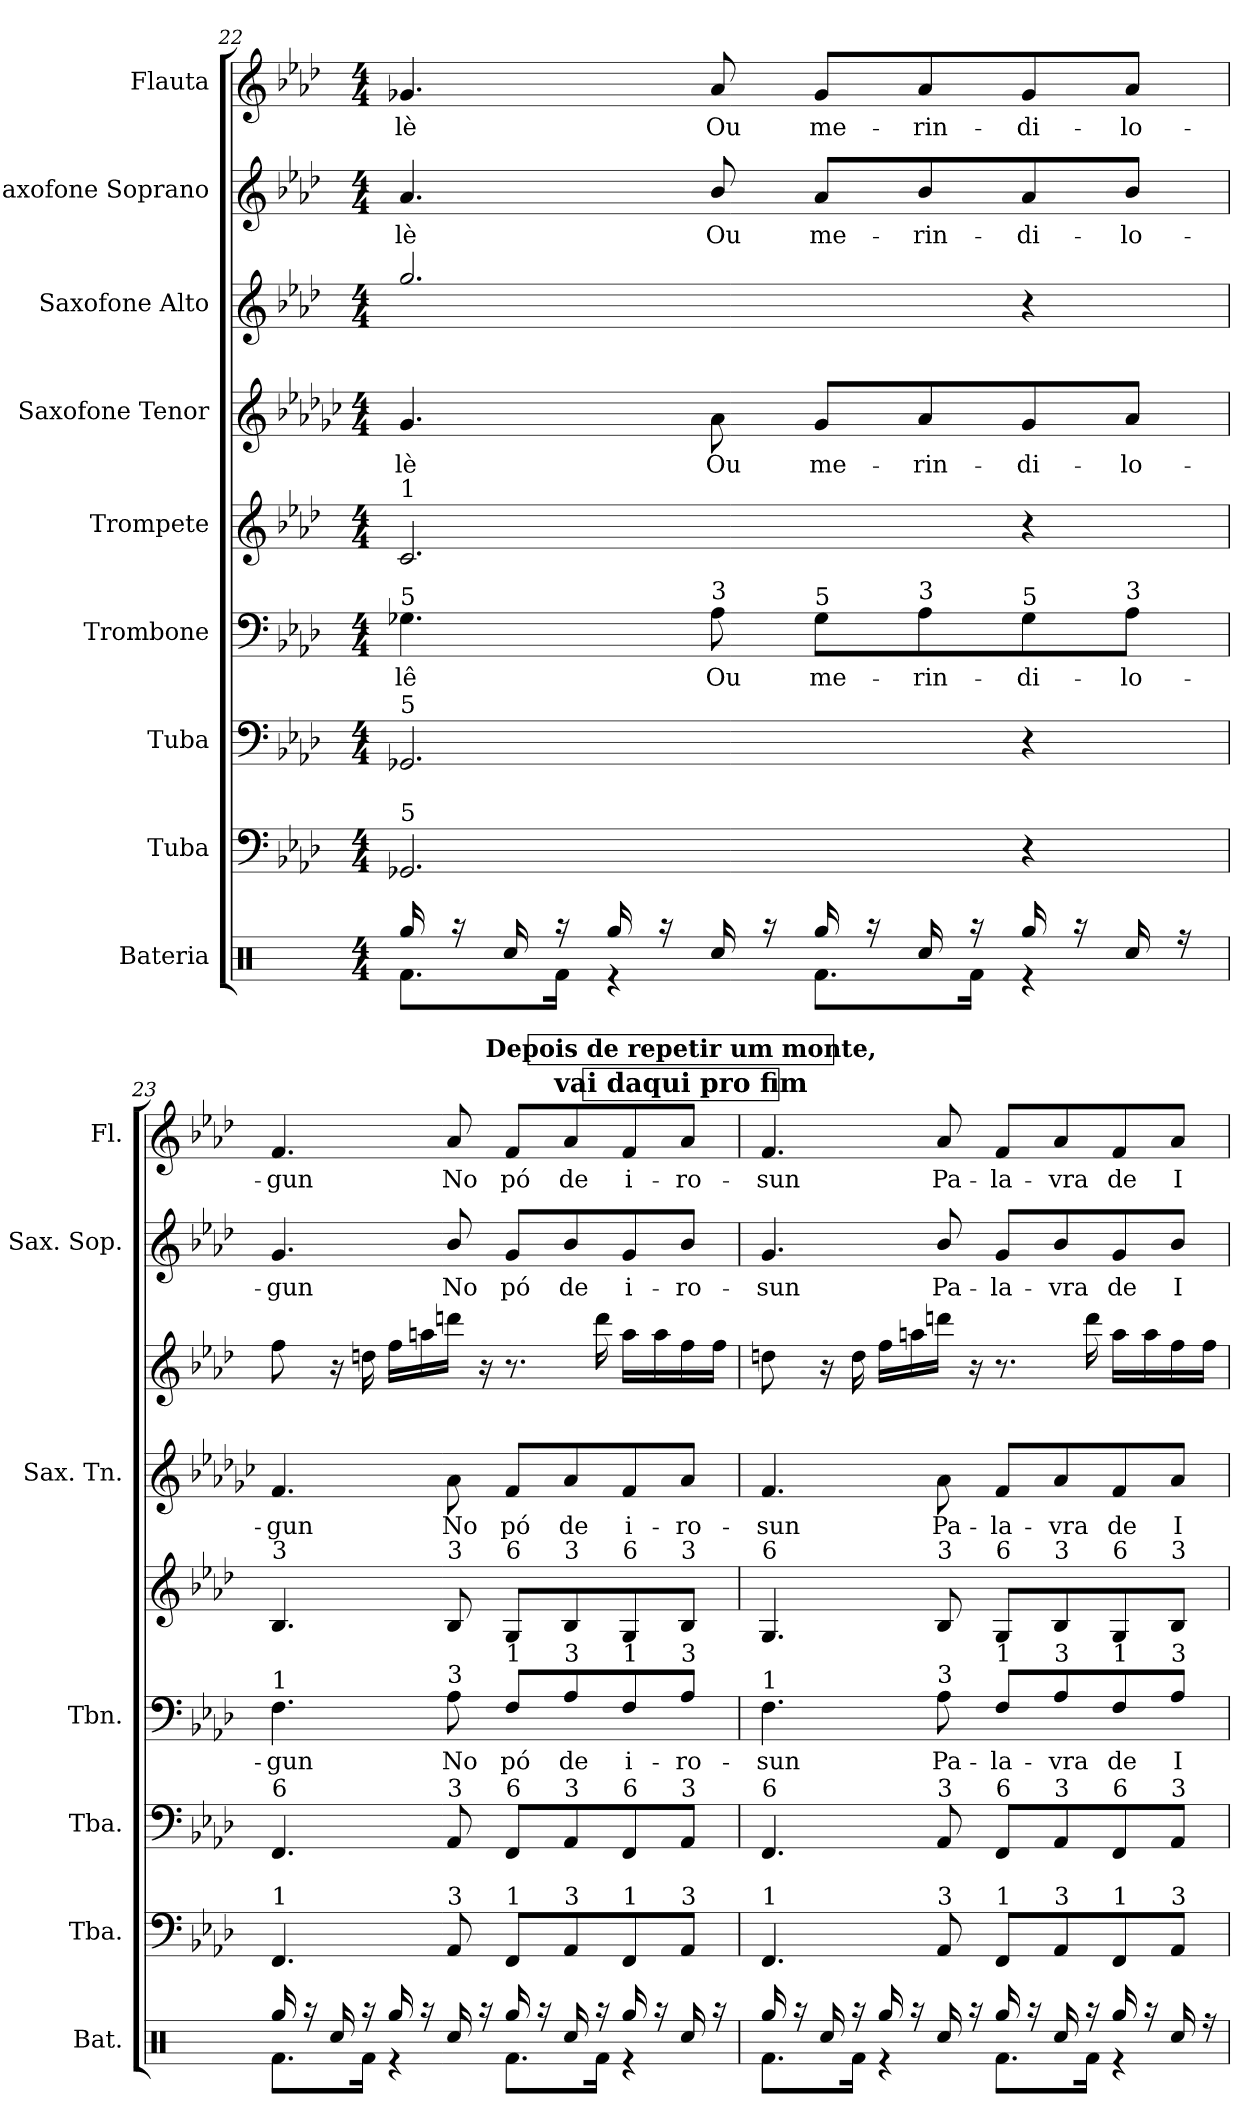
**kern	**kern	**kern	**kern	**text	**kern	**kern	**text	**kern	**kern	**text	**kern	**text
*part9	*part8	*part7	*part6	*part6	*part5	*part4	*part4	*part3	*part2	*part2	*part1	*part1
*staff9	*staff8	*staff7	*staff6	*staff6	*staff5	*staff4	*staff4	*staff3	*staff2	*staff2	*staff1	*staff1
*I"Bateria	*I"Tuba	*I"Tuba	*I"Trombone	*	*I"Trompete	*I"Saxofone Tenor	*	*I"Saxofone Alto	*I"Saxofone Soprano	*	*I"Flauta	*
*I'Bat.	*I'Tba.	*I'Tba.	*I'Tbn.	*	*	*I'Sax. Tn.	*	*	*I'Sax. Sop.	*	*I'Fl.	*
*clefX	*clefF4	*clefF4	*clefF4	*	*clefG2	*clefG2	*	*clefG2	*clefG2	*	*clefG2	*
*	*	*	*	*	*ITrd1c2	*ITrd8c14	*	*ITrd5c9	*ITrd1c2	*	*	*
*k[]	*k[b-e-a-d-]	*k[b-e-a-d-]	*k[b-e-a-d-]	*	*k[b-e-a-d-g-c-]	*k[b-e-a-d-g-c-]	*	*k[b-e-a-d-g-c-f-]	*k[b-e-a-d-g-c-]	*	*k[b-e-a-d-]	*
*M4/4	*M4/4	*M4/4	*M4/4	*	*M4/4	*M4/4	*	*M4/4	*M4/4	*	*M4/4	*
=22	=22	=22	=22	=22	=22	=22	=22	=22	=22	=22	=22	=22
*^	*	*	*	*	*	*	*	*	*	*	*	*
!	!	!	!	!	!	!LO:TX:a:t=1	!	!	!	!	!	!	!
!	!	!	!	!LO:TX:a:t=5	!	!	!	!	!	!	!	!	!
!	!	!	!LO:TX:a:t=5	!	!	!	!	!	!	!	!	!	!
!	!	!LO:TX:a:t=5	!	!	!	!	!	!	!	!	!	!	!
!	!	!	!	!	!LO:LY:b	!	!	!LO:LY:b	!	!	!LO:LY:b	!	!LO:LY:b
16Rgg/	8.Rf\L	2.GG-X/	2.GG-X/	4.G-X\	-lê	2.B-/	4.G-/	-lè	2.b-/	4.g-/	-lè	4.g-X/	-lè
16r	.	.	.	.	.	.	.	.	.	.	.	.	.
16Rcc/	.	.	.	.	.	.	.	.	.	.	.	.	.
16r	16Rf\Jk	.	.	.	.	.	.	.	.	.	.	.	.
16Rgg/	4r	.	.	.	.	.	.	.	.	.	.	.	.
16r	.	.	.	.	.	.	.	.	.	.	.	.	.
!	!	!	!	!LO:TX:a:t=3	!	!	!	!	!	!	!	!	!
!	!	!	!	!	!LO:LY:b	!	!	!LO:LY:b	!	!	!LO:LY:b	!	!LO:LY:b
16Rcc/	.	.	.	8A-\	Ou	.	8A-\	Ou	.	8a-/	Ou	8a-/	Ou
16r	.	.	.	.	.	.	.	.	.	.	.	.	.
!	!	!	!	!LO:TX:a:t=5	!	!	!	!	!	!	!	!	!
!	!	!	!	!	!LO:LY:b	!	!	!LO:LY:b	!	!	!LO:LY:b	!	!LO:LY:b
16Rgg/	8.Rf\L	.	.	8G-\L	me-	.	8G-/L	me-	.	8g-/L	me-	8g-/L	me-
16r	.	.	.	.	.	.	.	.	.	.	.	.	.
!	!	!	!	!LO:TX:a:t=3	!	!	!	!	!	!	!	!	!
!	!	!	!	!	!LO:LY:b	!	!	!LO:LY:b	!	!	!LO:LY:b	!	!LO:LY:b
16Rcc/	.	.	.	8A-\	-rin-	.	8A-/	-rin-	.	8a-/	-rin-	8a-/	-rin-
16r	16Rf\Jk	.	.	.	.	.	.	.	.	.	.	.	.
!	!	!	!	!LO:TX:a:t=5	!	!	!	!	!	!	!	!	!
!	!	!	!	!	!LO:LY:b	!	!	!LO:LY:b	!	!	!LO:LY:b	!	!LO:LY:b
16Rgg/	4r	4r	4r	8G-\	-di-	4r	8G-/	-di-	4r	8g-/	-di-	8g-/	-di-
16r	.	.	.	.	.	.	.	.	.	.	.	.	.
!	!	!	!	!LO:TX:a:t=3	!	!	!	!	!	!	!	!	!
!	!	!	!	!	!LO:LY:b	!	!	!LO:LY:b	!	!	!LO:LY:b	!	!LO:LY:b
16Rcc/	.	.	.	8A-\J	-lo-	.	8A-/J	-lo-	.	8a-/J	-lo-	8a-/J	-lo-
16r	.	.	.	.	.	.	.	.	.	.	.	.	.
!!LO:REH:place=s1:a:t=vai daqui pro fim:qo=3.5
!!LO:REH:place=s1:a:B:fs=14:t=Depois de repetir um monte,:qo=3.5
=23	=23	=23	=23	=23	=23	=23	=23	=23	=23	=23	=23	=23	=23
!	!	!	!	!	!	!LO:TX:a:t=3	!	!	!	!	!	!	!
!	!	!	!	!LO:TX:a:t=1	!	!	!	!	!	!	!	!	!
!	!	!	!LO:TX:a:t=6	!	!	!	!	!	!	!	!	!	!
!	!	!LO:TX:a:t=1	!	!	!	!	!	!	!	!	!	!	!
!	!	!	!	!	!LO:LY:b	!	!	!LO:LY:b	!	!	!LO:LY:b	!	!LO:LY:b
16Rgg/	8.Rf\L	4.FF/	4.FF/	4.F\	-gun	4.A-/	4.F/	-gun	8a-\	4.f/	-gun	4.f/	-gun
16r	.	.	.	.	.	.	.	.	.	.	.	.	.
16Rcc/	.	.	.	.	.	.	.	.	16r	.	.	.	.
16r	16Rf\Jk	.	.	.	.	.	.	.	16fn\	.	.	.	.
16Rgg/	4r	.	.	.	.	.	.	.	16a-\LL	.	.	.	.
16r	.	.	.	.	.	.	.	.	16ccn\	.	.	.	.
!	!	!	!	!	!	!LO:TX:a:t=3	!	!	!	!	!	!	!
!	!	!	!	!LO:TX:a:t=3	!	!	!	!	!	!	!	!	!
!	!	!	!LO:TX:a:t=3	!	!	!	!	!	!	!	!	!	!
!	!	!LO:TX:a:t=3	!	!	!	!	!	!	!	!	!	!	!
!	!	!	!	!	!LO:LY:b	!	!	!LO:LY:b	!	!	!LO:LY:b	!	!LO:LY:b
16Rcc/	.	8AA-/	8AA-/	8A-\	No	8A-/	8A-\	No	16ffn\JJ	8a-/	No	8a-/	No
16r	.	.	.	.	.	.	.	.	16r	.	.	.	.
!	!	!	!	!	!	!LO:TX:a:t=6	!	!	!	!	!	!	!
!	!	!	!	!LO:TX:a:t=1	!	!	!	!	!	!	!	!	!
!	!	!	!LO:TX:a:t=6	!	!	!	!	!	!	!	!	!	!
!	!	!LO:TX:a:t=1	!	!	!	!	!	!	!	!	!	!	!
!	!	!	!	!	!LO:LY:b	!	!	!LO:LY:b	!	!	!LO:LY:b	!	!LO:LY:b
16Rgg/	8.Rf\L	8FF/L	8FF/L	8F/L	pó	8F/L	8F/L	pó	8.r	8f/L	pó	8f/L	pó
16r	.	.	.	.	.	.	.	.	.	.	.	.	.
!	!	!	!	!	!	!LO:TX:a:t=3	!	!	!	!	!	!	!
!	!	!	!	!LO:TX:a:t=3	!	!	!	!	!	!	!	!	!
!	!	!	!LO:TX:a:t=3	!	!	!	!	!	!	!	!	!	!
!	!	!LO:TX:a:t=3	!	!	!	!	!	!	!	!	!	!	!
!	!	!	!	!	!LO:LY:b	!	!	!LO:LY:b	!	!	!LO:LY:b	!	!LO:LY:b
16Rcc/	.	8AA-/	8AA-/	8A-/	de	8A-/	8A-/	de	.	8a-/	de	8a-/	de
16r	16Rf\Jk	.	.	.	.	.	.	.	16ff\	.	.	.	.
!	!	!	!	!	!	!LO:TX:a:t=6	!	!	!	!	!	!	!
!	!	!	!	!LO:TX:a:t=1	!	!	!	!	!	!	!	!	!
!	!	!	!LO:TX:a:t=6	!	!	!	!	!	!	!	!	!	!
!	!	!LO:TX:a:t=1	!	!	!	!	!	!	!	!	!	!	!
!	!	!	!	!	!LO:LY:b	!	!	!LO:LY:b	!	!	!LO:LY:b	!	!LO:LY:b
16Rgg/	4r	8FF/	8FF/	8F/	i-	8F/	8F/	i-	16cc\LL	8f/	i-	8f/	i-
16r	.	.	.	.	.	.	.	.	16cc\	.	.	.	.
!	!	!	!	!	!	!LO:TX:a:t=3	!	!	!	!	!	!	!
!	!	!	!	!LO:TX:a:t=3	!	!	!	!	!	!	!	!	!
!	!	!	!LO:TX:a:t=3	!	!	!	!	!	!	!	!	!	!
!	!	!LO:TX:a:t=3	!	!	!	!	!	!	!	!	!	!	!
!	!	!	!	!	!LO:LY:b	!	!	!LO:LY:b	!	!	!LO:LY:b	!	!LO:LY:b
16Rcc/	.	8AA-/J	8AA-/J	8A-/J	-ro-	8A-/J	8A-/J	-ro-	16a-\	8a-/J	-ro-	8a-/J	-ro-
16r	.	.	.	.	.	.	.	.	16a-\JJ	.	.	.	.
=24	=24	=24	=24	=24	=24	=24	=24	=24	=24	=24	=24	=24	=24
!	!	!	!	!	!	!LO:TX:a:t=6	!	!	!	!	!	!	!
!	!	!	!	!LO:TX:a:t=1	!	!	!	!	!	!	!	!	!
!	!	!	!LO:TX:a:t=6	!	!	!	!	!	!	!	!	!	!
!	!	!LO:TX:a:t=1	!	!	!	!	!	!	!	!	!	!	!
!	!	!	!	!	!LO:LY:b	!	!	!LO:LY:b	!	!	!LO:LY:b	!	!LO:LY:b
16Rgg/	8.Rf\L	4.FF/	4.FF/	4.F\	-sun	4.F/	4.F/	-sun	8fn\	4.f/	-sun	4.f/	-sun
16r	.	.	.	.	.	.	.	.	.	.	.	.	.
16Rcc/	.	.	.	.	.	.	.	.	16r	.	.	.	.
16r	16Rf\Jk	.	.	.	.	.	.	.	16f\	.	.	.	.
16Rgg/	4r	.	.	.	.	.	.	.	16a-\LL	.	.	.	.
16r	.	.	.	.	.	.	.	.	16ccn\	.	.	.	.
!	!	!	!	!	!	!LO:TX:a:t=3	!	!	!	!	!	!	!
!	!	!	!	!LO:TX:a:t=3	!	!	!	!	!	!	!	!	!
!	!	!	!LO:TX:a:t=3	!	!	!	!	!	!	!	!	!	!
!	!	!LO:TX:a:t=3	!	!	!	!	!	!	!	!	!	!	!
!	!	!	!	!	!LO:LY:b	!	!	!LO:LY:b	!	!	!LO:LY:b	!	!LO:LY:b
16Rcc/	.	8AA-/	8AA-/	8A-\	Pa-	8A-/	8A-\	Pa-	16ffn\JJ	8a-/	Pa-	8a-/	Pa-
16r	.	.	.	.	.	.	.	.	16r	.	.	.	.
!	!	!	!	!	!	!LO:TX:a:t=6	!	!	!	!	!	!	!
!	!	!	!	!LO:TX:a:t=1	!	!	!	!	!	!	!	!	!
!	!	!	!LO:TX:a:t=6	!	!	!	!	!	!	!	!	!	!
!	!	!LO:TX:a:t=1	!	!	!	!	!	!	!	!	!	!	!
!	!	!	!	!	!LO:LY:b	!	!	!LO:LY:b	!	!	!LO:LY:b	!	!LO:LY:b
16Rgg/	8.Rf\L	8FF/L	8FF/L	8F/L	-la-	8F/L	8F/L	-la-	8.r	8f/L	-la-	8f/L	-la-
16r	.	.	.	.	.	.	.	.	.	.	.	.	.
!	!	!	!	!	!	!LO:TX:a:t=3	!	!	!	!	!	!	!
!	!	!	!	!LO:TX:a:t=3	!	!	!	!	!	!	!	!	!
!	!	!	!LO:TX:a:t=3	!	!	!	!	!	!	!	!	!	!
!	!	!LO:TX:a:t=3	!	!	!	!	!	!	!	!	!	!	!
!	!	!	!	!	!LO:LY:b	!	!	!LO:LY:b	!	!	!LO:LY:b	!	!LO:LY:b
16Rcc/	.	8AA-/	8AA-/	8A-/	-vra	8A-/	8A-/	-vra	.	8a-/	-vra	8a-/	-vra
16r	16Rf\Jk	.	.	.	.	.	.	.	16ff\	.	.	.	.
!	!	!	!	!	!	!LO:TX:a:t=6	!	!	!	!	!	!	!
!	!	!	!	!LO:TX:a:t=1	!	!	!	!	!	!	!	!	!
!	!	!	!LO:TX:a:t=6	!	!	!	!	!	!	!	!	!	!
!	!	!LO:TX:a:t=1	!	!	!	!	!	!	!	!	!	!	!
!	!	!	!	!	!LO:LY:b	!	!	!LO:LY:b	!	!	!LO:LY:b	!	!LO:LY:b
16Rgg/	4r	8FF/	8FF/	8F/	de	8F/	8F/	de	16cc\LL	8f/	de	8f/	de
16r	.	.	.	.	.	.	.	.	16cc\	.	.	.	.
!	!	!	!	!	!	!LO:TX:a:t=3	!	!	!	!	!	!	!
!	!	!	!	!LO:TX:a:t=3	!	!	!	!	!	!	!	!	!
!	!	!	!LO:TX:a:t=3	!	!	!	!	!	!	!	!	!	!
!	!	!LO:TX:a:t=3	!	!	!	!	!	!	!	!	!	!	!
!	!	!	!	!	!LO:LY:b	!	!	!LO:LY:b	!	!	!LO:LY:b	!	!LO:LY:b
16Rcc/	.	8AA-/J	8AA-/J	8A-/J	I-	8A-/J	8A-/J	I-	16a-\	8a-/J	I-	8a-/J	I-
16r	.	.	.	.	.	.	.	.	16a-\JJ	.	.	.	.
*v	*v	*	*	*	*	*	*	*	*	*	*	*	*
=	=	=	=	=	=	=	=	=	=	=	=	=
*-	*-	*-	*-	*-	*-	*-	*-	*-	*-	*-	*-	*-
